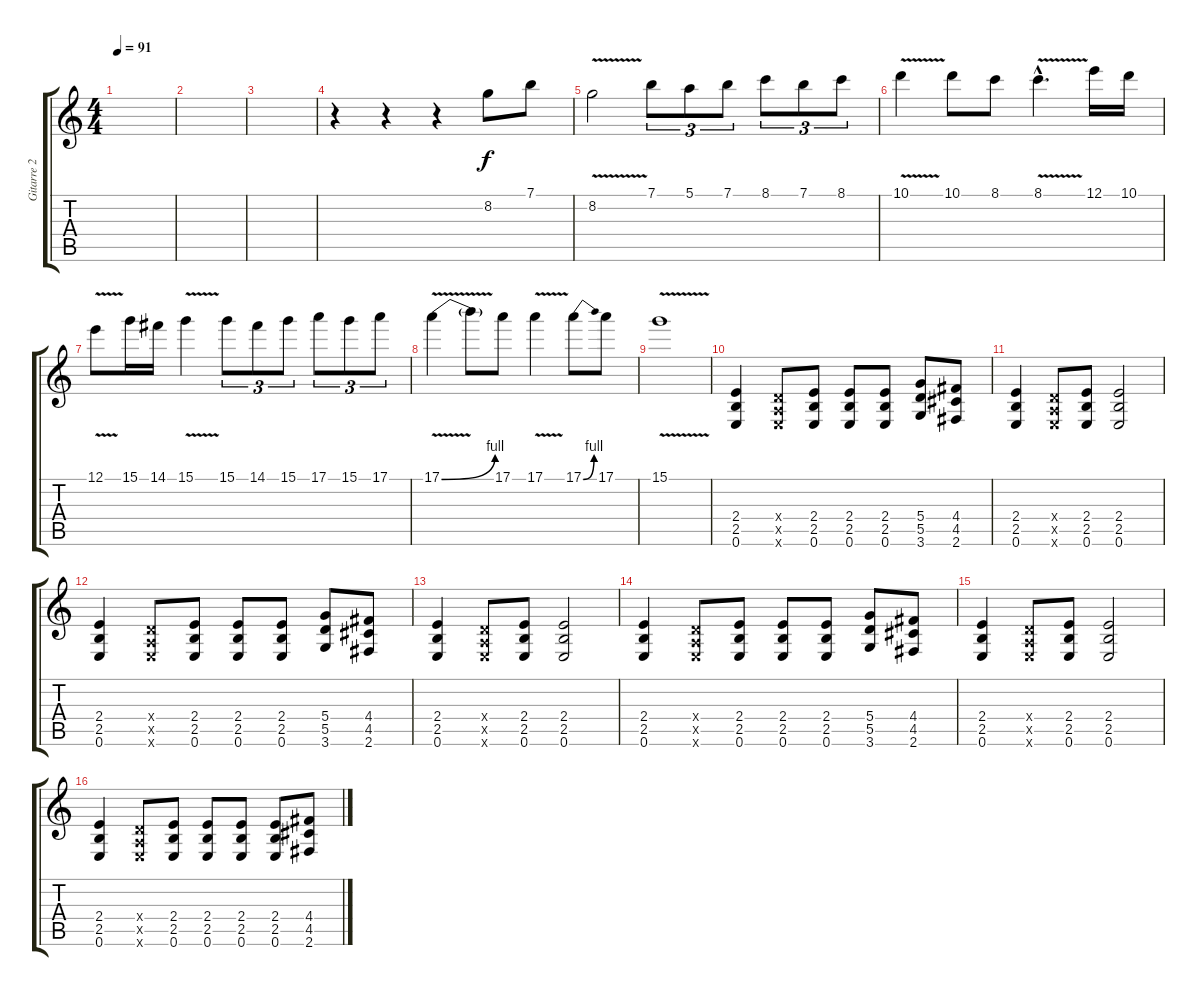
\track ("Gitarre 2" "Gitarre 2") {instrument distortionguitar}
\staff {score tabs}
\tuning (E4 B3 G3 D3 A2 E2) {hide}
\ts (4 4)
\tempo 91
\clef g2
\ks c
|
|
|
r.4 r.4 r.4 8.2.8 7.1.8 |
8.2{v}.2 7.1.8{tu (3 2)} 5.1.8{tu (3 2)} 7.1.8{tu (3 2)} 8.1.8{tu (3 2)} 7.1.8{tu (3 2)} 8.1.8{tu (3 2)} |
10.1{v}.4 10.1.8 8.1.8 8.1{v hac}.4{d} 12.1.16 10.1.16 |
12.1{v}.8 15.1.16 14.1.16 15.1{v}.4 15.1.8{tu (3 2)} 14.1.8{tu (3 2)} 15.1.8{tu (3 2)} 17.1.8{tu (3 2)} 15.1.8{tu (3 2)} 17.1.8{tu (3 2)} |
17.1{be (bend 0 0 60 4) v}.4 17.1{t}.8 17.1.8 17.1{v}.4 17.1{be (bend 0 0 60 4)}.8 17.1.8 |
15.1{v}.1 |
(2.4 2.5 0.6).4 (0.4{x} 0.5{x} 0.6{x}).8 (2.4 2.5 0.6).8 (2.4 2.5 0.6).8 (2.4 2.5 0.6).8 (5.4 5.5 3.6).8 (4.4 4.5 2.6).8 |
(2.4 2.5 0.6).4 (0.4{x} 0.5{x} 0.6{x}).8 (2.4 2.5 0.6).8 (2.4 2.5 0.6).2 |
(2.4 2.5 0.6).4 (0.4{x} 0.5{x} 0.6{x}).8 (2.4 2.5 0.6).8 (2.4 2.5 0.6).8 (2.4 2.5 0.6).8 (5.4 5.5 3.6).8 (4.4 4.5 2.6).8 |
(2.4 2.5 0.6).4 (0.4{x} 0.5{x} 0.6{x}).8 (2.4 2.5 0.6).8 (2.4 2.5 0.6).2 |
(2.4 2.5 0.6).4 (0.4{x} 0.5{x} 0.6{x}).8 (2.4 2.5 0.6).8 (2.4 2.5 0.6).8 (2.4 2.5 0.6).8 (5.4 5.5 3.6).8 (4.4 4.5 2.6).8 |
(2.4 2.5 0.6).4 (0.4{x} 0.5{x} 0.6{x}).8 (2.4 2.5 0.6).8 (2.4 2.5 0.6).2 |
(2.4 2.5 0.6).4 (0.4{x} 0.5{x} 0.6{x}).8 (2.4 2.5 0.6).8 (2.4 2.5 0.6).8 (2.4 2.5 0.6).8 (2.4 2.5 0.6).8 (4.4 4.5 2.6).8
